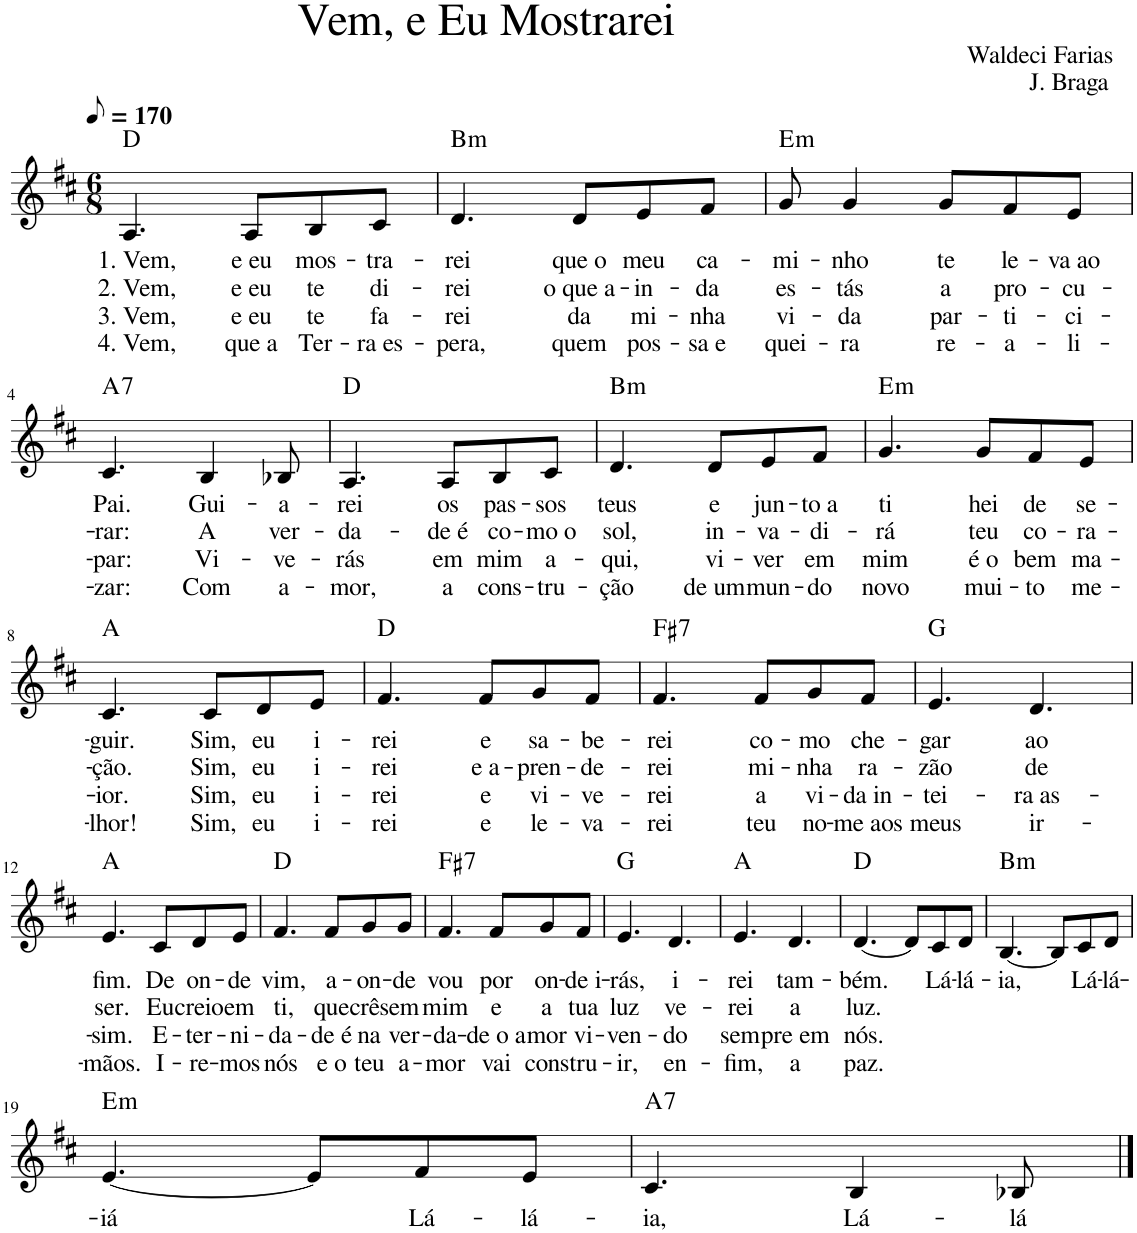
**kern	**text	**text	**text	**text	**harte
*part1	*part1	*part1	*part1	*part1	*part1
*staff1	*staff1	*staff1	*staff1	*staff1	*
*I"Voz	*	*	*	*	*
*I'Vo.	*	*	*	*	*
!!LO:PB:g=z
*clefG2	*	*	*	*	*
*k[f#c#]	*	*	*	*	*
*M6/8	*	*	*	*	*
*MM85	*	*	*	*	*
=1	=1	=1	=1	=1	=1
!LO:TX:a:t=Vem, e Eu Mostrarei	!	!	!	!	!
!LO:TX:a:t=Waldeci Farias	!	!	!	!	!
!LO:TX:a:t=J. Braga	!	!	!	!	!
!	!LO:LY:b	!LO:LY:b	!LO:LY:b	!LO:LY:b	!
4.A/	1. Vem,	2. Vem,	3. Vem,	4. Vem,	D:maj
!	!LO:LY:b	!LO:LY:b	!LO:LY:b	!LO:LY:b	!
8A/L	e eu	e eu	e eu	que a	.
!	!LO:LY:b	!LO:LY:b	!LO:LY:b	!LO:LY:b	!
8B/	mos-	te	te	Ter-	.
!	!LO:LY:b	!LO:LY:b	!LO:LY:b	!LO:LY:b	!
8c#/J	-tra-	di-	fa-	-ra es-	.
=2	=2	=2	=2	=2	=2
!	!LO:LY:b	!LO:LY:b	!LO:LY:b	!LO:LY:b	!LO:H:kt=m
4.d/	-rei	-rei	-rei	-pera,	B:min
!	!LO:LY:b	!LO:LY:b	!LO:LY:b	!LO:LY:b	!
8d/L	que o	o que a-	da	quem	.
!	!LO:LY:b	!LO:LY:b	!LO:LY:b	!LO:LY:b	!
8e/	meu	-in-	mi-	pos-	.
!	!LO:LY:b	!LO:LY:b	!LO:LY:b	!LO:LY:b	!
8f#/J	ca-	-da	-nha	-sa e	.
=3	=3	=3	=3	=3	=3
!	!LO:LY:b	!LO:LY:b	!LO:LY:b	!LO:LY:b	!LO:H:kt=m
8g/	-mi-	es-	vi-	quei-	E:min
!	!LO:LY:b	!LO:LY:b	!LO:LY:b	!LO:LY:b	!
4g/	-nho	-tás	-da	-ra	.
!	!LO:LY:b	!LO:LY:b	!LO:LY:b	!LO:LY:b	!
8g/L	te	a	par-	re-	.
!	!LO:LY:b	!LO:LY:b	!LO:LY:b	!LO:LY:b	!
8f#/	le-	pro-	-ti-	-a-	.
!	!LO:LY:b	!LO:LY:b	!LO:LY:b	!LO:LY:b	!
8e/J	-va ao	-cu-	-ci-	-li-	.
!!LO:LB:g=z
=4	=4	=4	=4	=4	=4
!	!LO:LY:b	!LO:LY:b	!LO:LY:b	!LO:LY:b	!LO:H:kt=7
4.c#/	Pai.	-rar:	-par:	-zar:	A:7
!	!LO:LY:b	!LO:LY:b	!LO:LY:b	!LO:LY:b	!
4B/	Gui-	A	Vi-	Com	.
!	!LO:LY:b	!LO:LY:b	!LO:LY:b	!LO:LY:b	!
8B-X/	-a-	ver-	-ve-	a-	.
=5	=5	=5	=5	=5	=5
!	!LO:LY:b	!LO:LY:b	!LO:LY:b	!LO:LY:b	!
4.A/	-rei	-da-	-rás	-mor,	D:maj
!	!LO:LY:b	!LO:LY:b	!LO:LY:b	!LO:LY:b	!
8A/L	os	-de é	em	a	.
!	!LO:LY:b	!LO:LY:b	!LO:LY:b	!LO:LY:b	!
8B/	pas-	co-	mim	cons-	.
!	!LO:LY:b	!LO:LY:b	!LO:LY:b	!LO:LY:b	!
8c#/J	-sos	-mo o	a-	-tru-	.
=6	=6	=6	=6	=6	=6
!	!LO:LY:b	!LO:LY:b	!LO:LY:b	!LO:LY:b	!LO:H:kt=m
4.d/	teus	sol,	-qui,	-ção	B:min
!	!LO:LY:b	!LO:LY:b	!LO:LY:b	!LO:LY:b	!
8d/L	e	in-	vi-	de um	.
!	!LO:LY:b	!LO:LY:b	!LO:LY:b	!LO:LY:b	!
8e/	jun-	-va-	-ver	mun-	.
!	!LO:LY:b	!LO:LY:b	!LO:LY:b	!LO:LY:b	!
8f#/J	-to a	-di-	em	-do	.
=7	=7	=7	=7	=7	=7
!	!LO:LY:b	!LO:LY:b	!LO:LY:b	!LO:LY:b	!LO:H:kt=m
4.g/	ti	-rá	mim	novo	E:min
!	!LO:LY:b	!LO:LY:b	!LO:LY:b	!LO:LY:b	!
8g/L	hei	teu	é o	mui-	.
!	!LO:LY:b	!LO:LY:b	!LO:LY:b	!LO:LY:b	!
8f#/	de	co-	bem	-to	.
!	!LO:LY:b	!LO:LY:b	!LO:LY:b	!LO:LY:b	!
8e/J	se-	-ra-	ma-	me-	.
!!LO:LB:g=z
=8	=8	=8	=8	=8	=8
!	!LO:LY:b	!LO:LY:b	!LO:LY:b	!LO:LY:b	!
4.c#/	-guir.	-ção.	-ior.	-lhor!	A:maj
!	!LO:LY:b	!LO:LY:b	!LO:LY:b	!LO:LY:b	!
8c#/L	Sim,	Sim,	Sim,	Sim,	.
!	!LO:LY:b	!LO:LY:b	!LO:LY:b	!LO:LY:b	!
8d/	eu	eu	eu	eu	.
!	!LO:LY:b	!LO:LY:b	!LO:LY:b	!LO:LY:b	!
8e/J	i-	i-	i-	i-	.
=9	=9	=9	=9	=9	=9
!	!LO:LY:b	!LO:LY:b	!LO:LY:b	!LO:LY:b	!
4.f#/	-rei	-rei	-rei	-rei	D:maj
!	!LO:LY:b	!LO:LY:b	!LO:LY:b	!LO:LY:b	!
8f#/L	e	e a-	e	e	.
!	!LO:LY:b	!LO:LY:b	!LO:LY:b	!LO:LY:b	!
8g/	sa-	-pren-	vi-	le-	.
!	!LO:LY:b	!LO:LY:b	!LO:LY:b	!LO:LY:b	!
8f#/J	-be-	-de-	-ve-	-va-	.
=10	=10	=10	=10	=10	=10
!	!LO:LY:b	!LO:LY:b	!LO:LY:b	!LO:LY:b	!LO:H:kt=7
4.f#/	-rei	-rei	-rei	-rei	F#:7
!	!LO:LY:b	!LO:LY:b	!LO:LY:b	!LO:LY:b	!
8f#/L	co-	mi-	a	teu	.
!	!LO:LY:b	!LO:LY:b	!LO:LY:b	!LO:LY:b	!
8g/	-mo	-nha	vi-	no-	.
!	!LO:LY:b	!LO:LY:b	!LO:LY:b	!LO:LY:b	!
8f#/J	che-	ra-	-da in-	-me aos	.
=11	=11	=11	=11	=11	=11
!	!LO:LY:b	!LO:LY:b	!LO:LY:b	!LO:LY:b	!
4.e/	-gar	-zão	-tei-	meus	G:maj
!	!LO:LY:b	!LO:LY:b	!LO:LY:b	!LO:LY:b	!
4.d/	ao	de	-ra as-	ir-	.
!!LO:LB:g=z
=12	=12	=12	=12	=12	=12
!	!LO:LY:b	!LO:LY:b	!LO:LY:b	!LO:LY:b	!
4.e/	fim.	ser.	-sim.	-mãos.	A:maj
!	!LO:LY:b	!LO:LY:b	!LO:LY:b	!LO:LY:b	!
8c#/L	De	Eu	E-	I-	.
!	!LO:LY:b	!LO:LY:b	!LO:LY:b	!LO:LY:b	!
8d/	on-	creio	-ter-	-re-	.
!	!LO:LY:b	!LO:LY:b	!LO:LY:b	!LO:LY:b	!
8e/J	-de	em	-ni-	-mos	.
=13	=13	=13	=13	=13	=13
!	!LO:LY:b	!LO:LY:b	!LO:LY:b	!LO:LY:b	!
4.f#/	vim,	ti,	-da-	nós	D:maj
!	!LO:LY:b	!LO:LY:b	!LO:LY:b	!LO:LY:b	!
8f#/L	a-	que	-de é	e o	.
!	!LO:LY:b	!LO:LY:b	!LO:LY:b	!LO:LY:b	!
8g/	-on-	crês	na	teu	.
!	!LO:LY:b	!LO:LY:b	!LO:LY:b	!LO:LY:b	!
8g/J	-de	em	ver-	a-	.
=14	=14	=14	=14	=14	=14
!	!LO:LY:b	!LO:LY:b	!LO:LY:b	!LO:LY:b	!LO:H:kt=7
4.f#/	vou	mim	-da-	-mor	F#:7
!	!LO:LY:b	!LO:LY:b	!LO:LY:b	!LO:LY:b	!
8f#/L	por	e	-de o a-	vai	.
!	!LO:LY:b	!LO:LY:b	!LO:LY:b	!LO:LY:b	!
8g/	on-	a	-mor	cons-	.
!	!LO:LY:b	!LO:LY:b	!LO:LY:b	!LO:LY:b	!
8f#/J	-de i-	tua	vi-	-tru-	.
=15	=15	=15	=15	=15	=15
!	!LO:LY:b	!LO:LY:b	!LO:LY:b	!LO:LY:b	!
4.e/	-rás,	luz	-ven-	-ir,	G:maj
!	!LO:LY:b	!LO:LY:b	!LO:LY:b	!LO:LY:b	!
4.d/	i-	ve-	-do	en-	.
=16	=16	=16	=16	=16	=16
!	!LO:LY:b	!LO:LY:b	!LO:LY:b	!LO:LY:b	!
4.e/	-rei	-rei	sem-	-fim,	A:maj
!	!LO:LY:b	!LO:LY:b	!LO:LY:b	!LO:LY:b	!
4.d/	tam-	a	-pre em	a	.
=17	=17	=17	=17	=17	=17
!	!LO:LY:b	!LO:LY:b	!LO:LY:b	!LO:LY:b	!
[4.d/	-bém.	luz.	nós.	paz.	D:maj
8d/L]	.	.	.	.	.
!	!LO:LY:b	!	!	!	!
8c#/	Lá-	.	.	.	.
!	!LO:LY:b	!	!	!	!
8d/J	-lá-	.	.	.	.
=18	=18	=18	=18	=18	=18
!	!LO:LY:b	!	!	!	!LO:H:kt=m
[4.B/	-ia,	.	.	.	B:min
8B/L]	.	.	.	.	.
!	!LO:LY:b	!	!	!	!
8c#/	Lá-	.	.	.	.
!	!LO:LY:b	!	!	!	!
8d/J	-lá-	.	.	.	.
!!LO:LB:g=z
=19	=19	=19	=19	=19	=19
!	!LO:LY:b	!	!	!	!LO:H:kt=m
[4.e/	-iá	.	.	.	E:min
8e/L]	.	.	.	.	.
!	!LO:LY:b	!	!	!	!
8f#/	Lá-	.	.	.	.
!	!LO:LY:b	!	!	!	!
8e/J	-lá-	.	.	.	.
=20	=20	=20	=20	=20	=20
!	!LO:LY:b	!	!	!	!LO:H:kt=7
4.c#/	-ia,	.	.	.	A:7
!	!LO:LY:b	!	!	!	!
4B/	Lá-	.	.	.	.
!	!LO:LY:b	!	!	!	!
8B-X/	-lá	.	.	.	.
==	==	==	==	==	==
*-	*-	*-	*-	*-	*-
